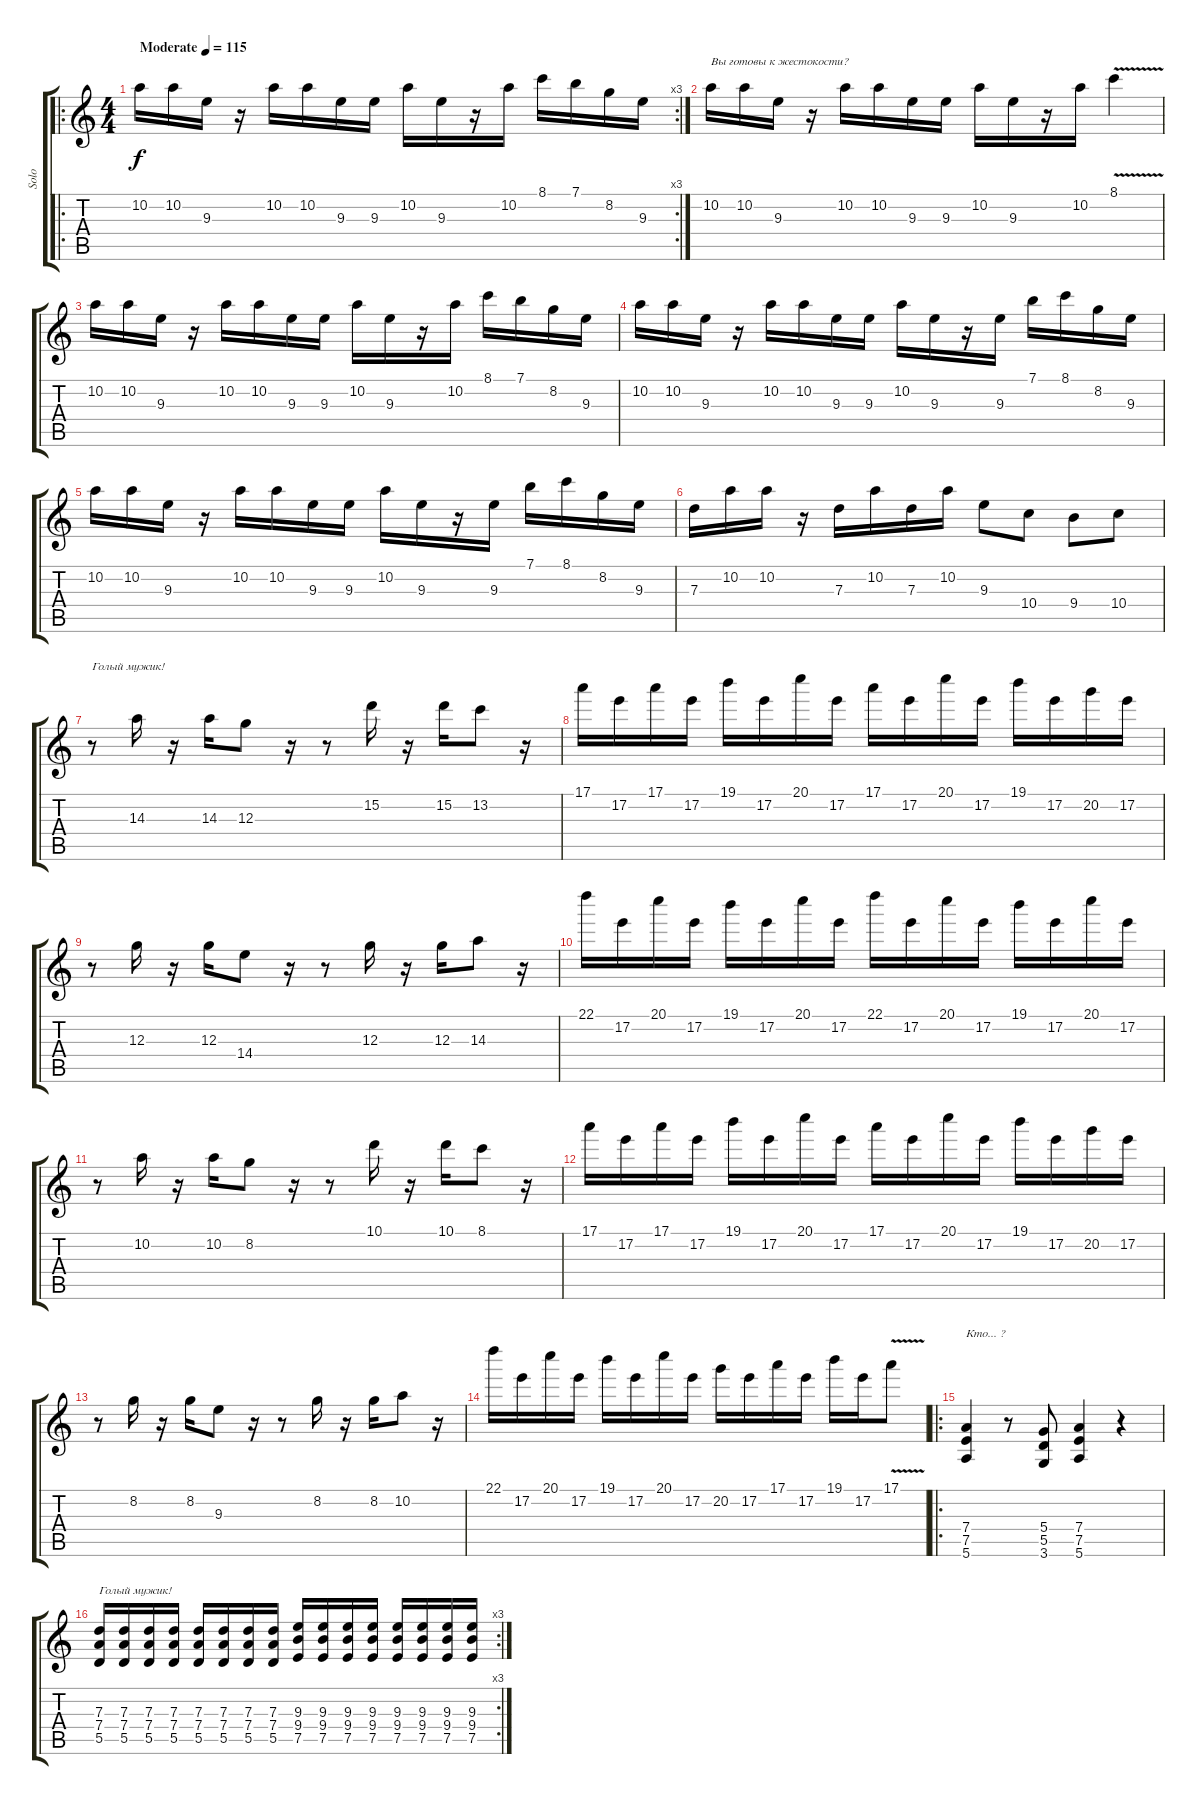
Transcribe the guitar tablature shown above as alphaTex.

\track ("Solo" "Solo") {instrument overdrivenguitar}
\staff {score tabs}
\tuning (E4 B3 G3 D3 A2 E2) {hide}
\ro
\rc 3
\ts (4 4)
\tempo (115 "Moderate")
\clef g2
\ks c
10.2.16{dy f instrument overdrivenguitar} 10.2.16 9.3.16 r.16 10.2.16 10.2.16 9.3.16 9.3.16 10.2.16 9.3.16 r.16 10.2.16 8.1.16 7.1.16 8.2.16 9.3.16 |
10.2.16{txt "Вы готовы к жестокости?"} 10.2.16 9.3.16 r.16 10.2.16 10.2.16 9.3.16 9.3.16 10.2.16 9.3.16 r.16 10.2.16 8.1{v}.4 |
10.2.16 10.2.16 9.3.16 r.16 10.2.16 10.2.16 9.3.16 9.3.16 10.2.16 9.3.16 r.16 10.2.16 8.1.16 7.1.16 8.2.16 9.3.16 |
10.2.16 10.2.16 9.3.16 r.16 10.2.16 10.2.16 9.3.16 9.3.16 10.2.16 9.3.16 r.16 9.3.16 7.1.16 8.1.16 8.2.16 9.3.16 |
10.2.16 10.2.16 9.3.16 r.16 10.2.16 10.2.16 9.3.16 9.3.16 10.2.16 9.3.16 r.16 9.3.16 7.1.16 8.1.16 8.2.16 9.3.16 |
7.3.16 10.2.16 10.2.16 r.16 7.3.16 10.2.16 7.3.16 10.2.16 9.3.8 10.4.8 9.4.8 10.4.8 |
r.8{txt "Голый мужик!"} 14.3.16 r.16 14.3.16 12.3.8 r.16 r.8 15.2.16 r.16 15.2.16 13.2.8 r.16 |
17.1.16 17.2.16 17.1.16 17.2.16 19.1.16 17.2.16 20.1.16 17.2.16 17.1.16 17.2.16 20.1.16 17.2.16 19.1.16 17.2.16 20.2.16 17.2.16 |
r.8 12.3.16 r.16 12.3.16 14.4.8 r.16 r.8 12.3.16 r.16 12.3.16 14.3.8 r.16 |
22.1.16 17.2.16 20.1.16 17.2.16 19.1.16 17.2.16 20.1.16 17.2.16 22.1.16 17.2.16 20.1.16 17.2.16 19.1.16 17.2.16 20.1.16 17.2.16 |
r.8 10.2.16 r.16 10.2.16 8.2.8 r.16 r.8 10.1.16 r.16 10.1.16 8.1.8 r.16 |
17.1.16 17.2.16 17.1.16 17.2.16 19.1.16 17.2.16 20.1.16 17.2.16 17.1.16 17.2.16 20.1.16 17.2.16 19.1.16 17.2.16 20.2.16 17.2.16 |
r.8 8.2.16 r.16 8.2.16 9.3.8 r.16 r.8 8.2.16 r.16 8.2.16 10.2.8 r.16 |
22.1.16 17.2.16 20.1.16 17.2.16 19.1.16 17.2.16 20.1.16 17.2.16 20.2.16 17.2.16 17.1.16 17.2.16 19.1.16 17.2.16 17.1{v}.8 |
\ro
(7.4 7.5 5.6).4{txt "Кто... ?"} r.8 (5.4 5.5 3.6).8 (7.4 7.5 5.6).4 r.4 |
\rc 3
(7.3 7.4 5.5).16{txt "Голый мужик!"} (7.3 7.4 5.5).16 (7.3 7.4 5.5).16 (7.3 7.4 5.5).16 (7.3 7.4 5.5).16 (7.3 7.4 5.5).16 (7.3 7.4 5.5).16 (7.3 7.4 5.5).16 (9.3 9.4 7.5).16 (9.3 9.4 7.5).16 (9.3 9.4 7.5).16 (9.3 9.4 7.5).16 (9.3 9.4 7.5).16 (9.3 9.4 7.5).16 (9.3 9.4 7.5).16 (9.3 9.4 7.5).16
